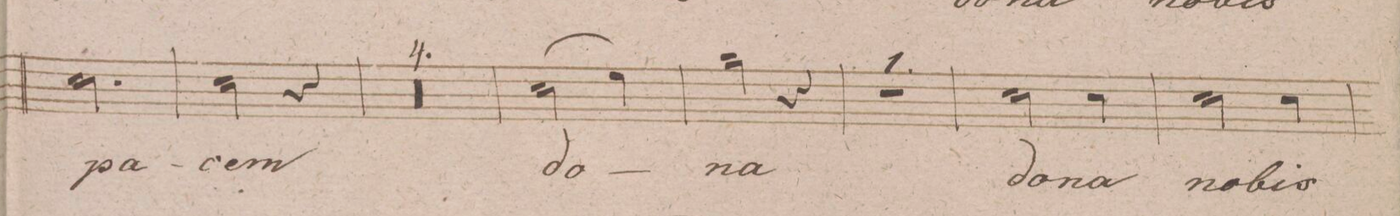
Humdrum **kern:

**kern	**text	**dynam
*I"Basso	*	*
*clefF4	*	*
*k[f#c#g#d#]	*	*
*M3/4	*	*
2.E	pa-	.
=81	=81	=81
2E	-cem,	.
4r	.	.
=82	=82	=82
0.r	.	.
=83	=83	=83
=84	=84	=84
=85	=85	=85
=86	=86	=86
(>2E	do-	.
4G#)	.	.
=87	=87	=87
2B	-na,	.
4r	.	.
=88	=88	=88
2.r	.	.
=89	=89	=89
2E	do-	.
4E	-na	.
=90	=90	=90
2E	no-	.
4E	-bis	.
=91	=91	=91
*-	*-	*-
